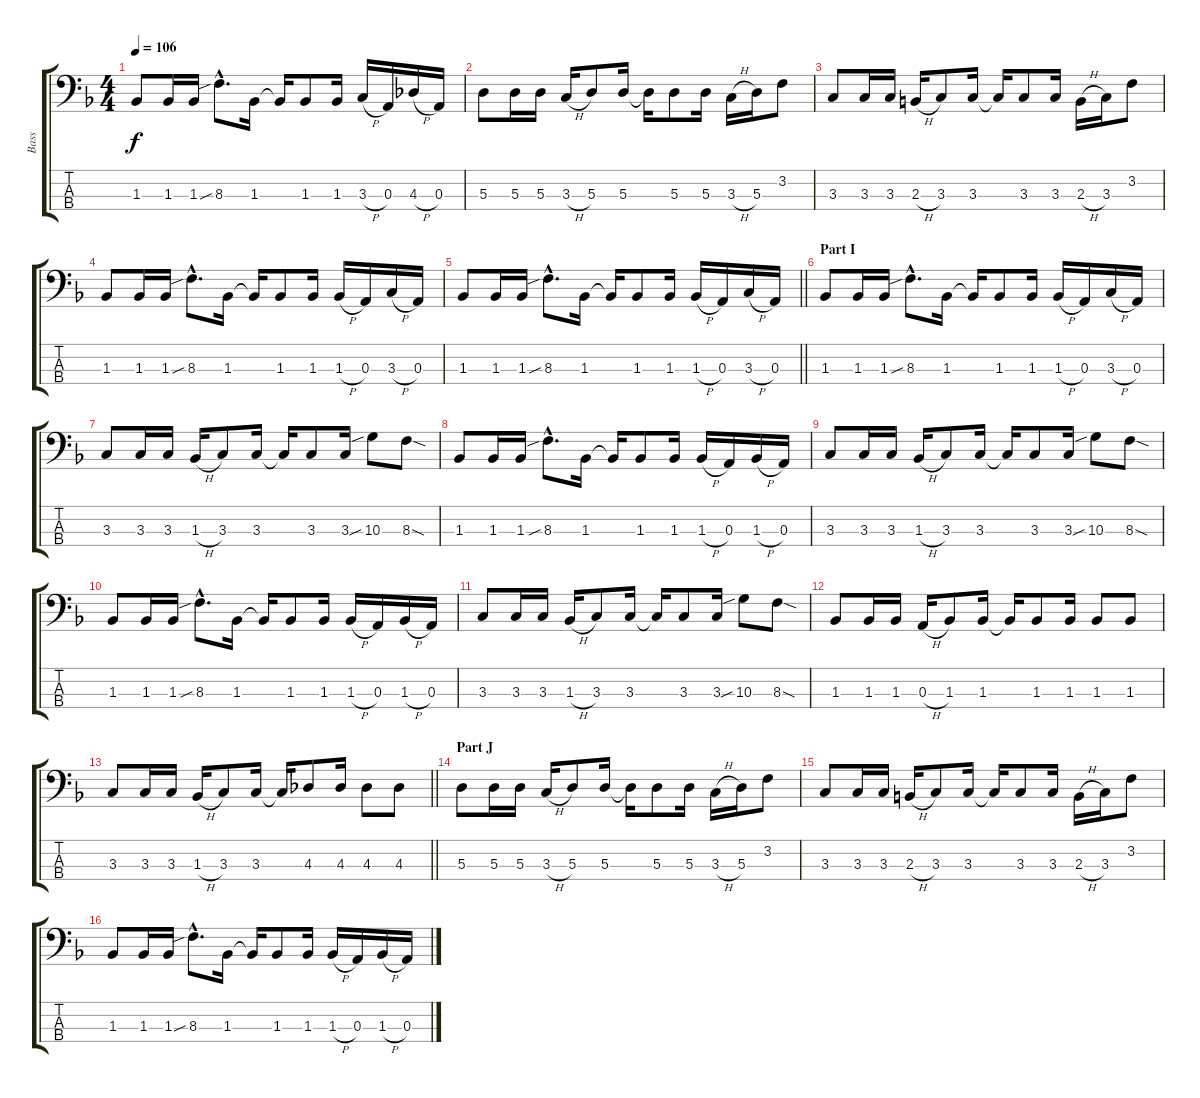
\track ("Bass" "Bass") {instrument electricbasspick}
\staff {score tabs}
\tuning (G2 D2 A1 D1) {hide}
\ts (4 4)
\tempo 106
\clef f4
\ks f
1.3.8{dy f} 1.3.16 1.3.16 8.3{sib hac}.8{d} 1.3.16 1.3{t}.16 1.3.8 1.3.16 3.3{h}.16 0.3.16 4.3{h}.16 0.3.16 |
5.3.8 5.3.16 5.3.16 3.3{h}.16 5.3.8 5.3.16 5.3{t}.16 5.3.8 5.3.16 3.3{h}.16 5.3.16 3.2.8 |
3.3.8 3.3.16 3.3.16 2.3{h}.16 3.3.8 3.3.16 3.3{t}.16 3.3.8 3.3.16 2.3{h}.16 3.3.16 3.2.8 |
1.3.8 1.3.16 1.3.16 8.3{sib hac}.8{d} 1.3.16 1.3{t}.16 1.3.8 1.3.16 1.3{h}.16 0.3.16 3.3{h}.16 0.3.16 |
\barLineRight lightlight
1.3.8 1.3.16 1.3.16 8.3{sib hac}.8{d} 1.3.16 1.3{t}.16 1.3.8 1.3.16 1.3{h}.16 0.3.16 3.3{h}.16 0.3.16 |
\section ("" "Part I")
1.3.8 1.3.16 1.3.16 8.3{sib hac}.8{d} 1.3.16 1.3{t}.16 1.3.8 1.3.16 1.3{h}.16 0.3.16 3.3{h}.16 0.3.16 |
3.3.8 3.3.16 3.3.16 1.3{h}.16 3.3.8 3.3.16 3.3{t}.16 3.3.8 3.3.16 10.3{sib}.8 8.3{sod}.8 |
1.3.8 1.3.16 1.3.16 8.3{sib hac}.8{d} 1.3.16 1.3{t}.16 1.3.8 1.3.16 1.3{h}.16 0.3.16 1.3{h}.16 0.3.16 |
3.3.8 3.3.16 3.3.16 1.3{h}.16 3.3.8 3.3.16 3.3{t}.16 3.3.8 3.3.16 10.3{sib}.8 8.3{sod}.8 |
1.3.8 1.3.16 1.3.16 8.3{sib hac}.8{d} 1.3.16 1.3{t}.16 1.3.8 1.3.16 1.3{h}.16 0.3.16 1.3{h}.16 0.3.16 |
3.3.8 3.3.16 3.3.16 1.3{h}.16 3.3.8 3.3.16 3.3{t}.16 3.3.8 3.3.16 10.3{sib}.8 8.3{sod}.8 |
1.3.8 1.3.16 1.3.16 0.3{h}.16 1.3.8 1.3.16 1.3{t}.16 1.3.8 1.3.16 1.3.8 1.3.8 |
\barLineRight lightlight
3.3.8 3.3.16 3.3.16 1.3{h}.16 3.3.8 3.3.16 3.3{t}.16 4.3.8 4.3.16 4.3.8 4.3.8 |
\section ("" "Part J")
5.3.8 5.3.16 5.3.16 3.3{h}.16 5.3.8 5.3.16 5.3{t}.16 5.3.8 5.3.16 3.3{h}.16 5.3.16 3.2.8 |
3.3.8 3.3.16 3.3.16 2.3{h}.16 3.3.8 3.3.16 3.3{t}.16 3.3.8 3.3.16 2.3{h}.16 3.3.16 3.2.8 |
1.3.8 1.3.16 1.3.16 8.3{sib hac}.8{d} 1.3.16 1.3{t}.16 1.3.8 1.3.16 1.3{h}.16 0.3.16 1.3{h}.16 0.3.16
